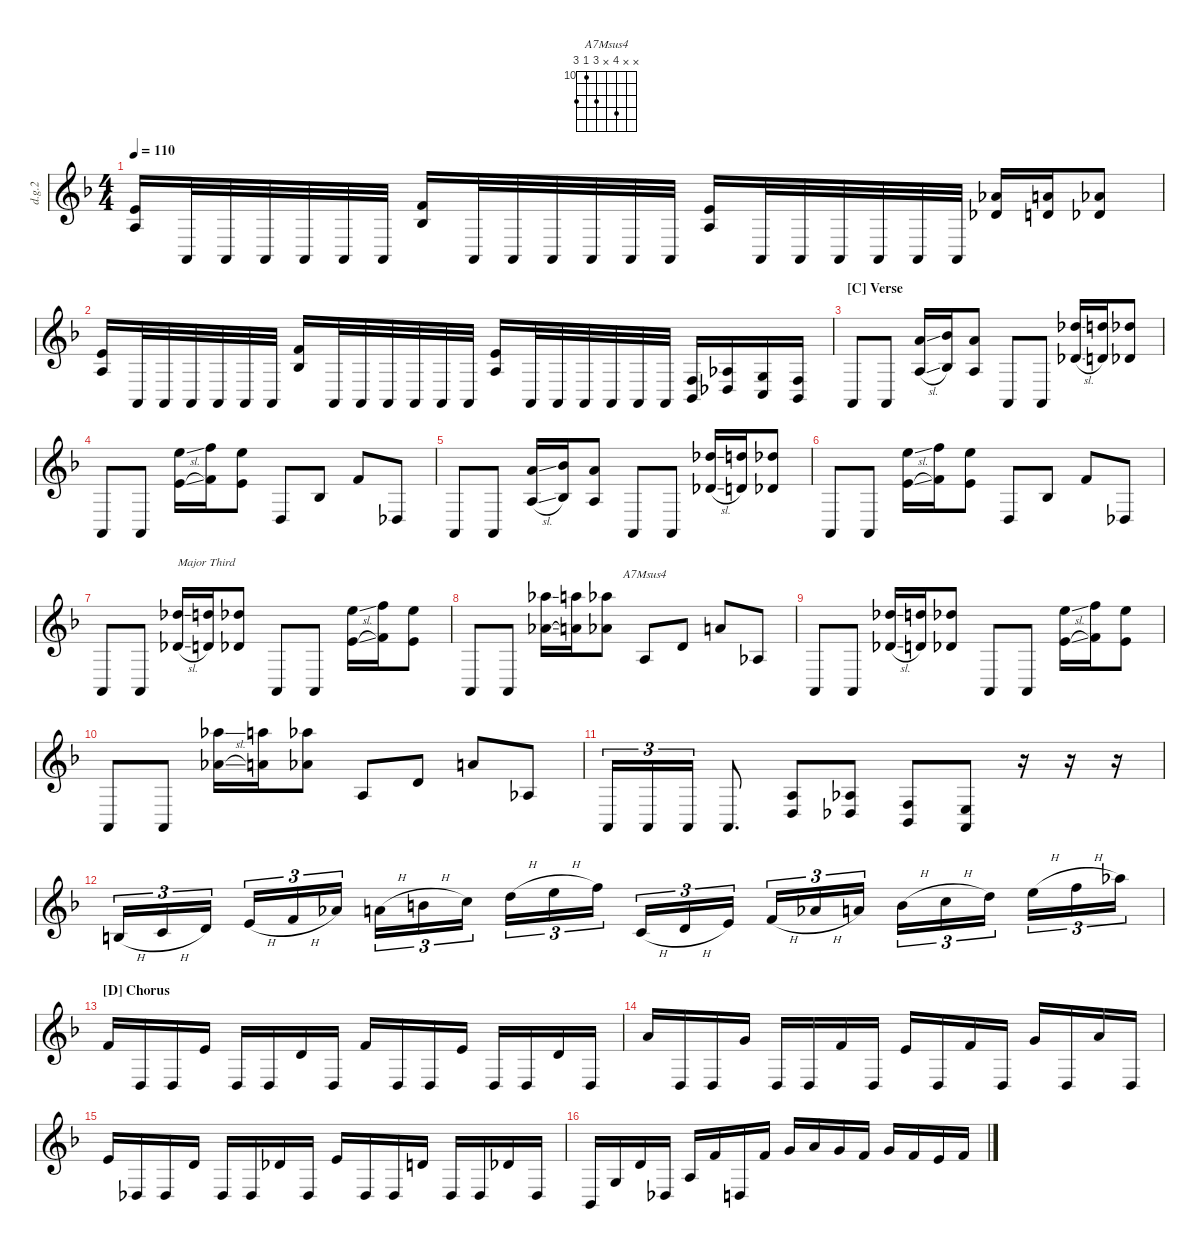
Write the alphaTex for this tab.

\defaultSystemsLayout 4
\hideDynamics
\bracketExtendMode nobrackets
\otherSystemsTrackNameOrientation horizontal
\track ("Distortion Guitar 2" "d.g.2") {instrument distortionguitar}
\staff {score}
\tuning (E4 B3 G3 D3 A2 E2 A1)
\chord ("A7Msus4" x x 13 x 12 10 12) {firstfret 10 showfingering false}
\ts (4 4)
\tempo 110
\clef g2
\ks dminor
(7.5{acc forcenatural} 5.6{acc forcenatural}).16{dy f beam Up} 0.7{acc forcenatural}.32{beam Up} 0.7{acc forcenatural}.32{beam Up} 0.7{acc forcenatural}.32{beam Up} 0.7{acc forcenatural}.32{beam Up} 0.7{acc forcenatural}.32{beam Up} 0.7{acc forcenatural}.32{beam Up} (8.5{acc forcenatural} 6.6{acc b}).16{beam Up} 0.7{acc forcenatural}.32{beam Up} 0.7{acc forcenatural}.32{beam Up} 0.7{acc forcenatural}.32{beam Up} 0.7{acc forcenatural}.32{beam Up} 0.7{acc forcenatural}.32{beam Up} 0.7{acc forcenatural}.32{beam Up} (7.5{acc forcenatural} 5.6{acc forcenatural}).16{beam Up} 0.7{acc forcenatural}.32{beam Up} 0.7{acc forcenatural}.32{beam Up} 0.7{acc forcenatural}.32{beam Up} 0.7{acc forcenatural}.32{beam Up} 0.7{acc forcenatural}.32{beam Up} 0.7{acc forcenatural}.32{beam Up} (11.5{acc b} 9.6{acc b}).16{beam Up} (12.5{acc forcenatural} 10.6{acc forcenatural}).16{beam Up} (11.5{acc b} 9.6{acc b}).8{beam Up} |
(7.5{acc forcenatural} 5.6{acc forcenatural}).16{beam Up} 0.7{acc forcenatural}.32{beam Up} 0.7{acc forcenatural}.32{beam Up} 0.7{acc forcenatural}.32{beam Up} 0.7{acc forcenatural}.32{beam Up} 0.7{acc forcenatural}.32{beam Up} 0.7{acc forcenatural}.32{beam Up} (8.5{acc forcenatural} 6.6{acc b}).16{beam Up} 0.7{acc forcenatural}.32{beam Up} 0.7{acc forcenatural}.32{beam Up} 0.7{acc forcenatural}.32{beam Up} 0.7{acc forcenatural}.32{beam Up} 0.7{acc forcenatural}.32{beam Up} 0.7{acc forcenatural}.32{beam Up} (7.5{acc forcenatural} 5.6{acc forcenatural}).16{beam Up} 0.7{acc forcenatural}.32{beam Up} 0.7{acc forcenatural}.32{beam Up} 0.7{acc forcenatural}.32{beam Up} 0.7{acc forcenatural}.32{beam Up} 0.7{acc forcenatural}.32{beam Up} 0.7{acc forcenatural}.32{beam Up} (1.6{acc forcenatural} 1.7{acc b}).16{beam Up} (4.6{acc b} 4.7{acc b}).16{beam Up} (3.6{acc forcenatural} 3.7{acc forcenatural}).16{beam Up} (1.6{acc forcenatural} 1.7{acc b}).16{beam Up} |
\section ("C" "Verse")
0.7{acc forcenatural}.8{beam Up} 0.7{acc forcenatural}.8{beam Up} (7.4{sl acc forcenatural} 5.6{sl acc forcenatural}).16{beam Up} (8.4{acc b} 6.6{acc b}).16{beam Up} (7.4{acc forcenatural} 5.6{acc forcenatural}).8{beam Up} 0.7{acc forcenatural}.8{beam Up} 0.7{acc forcenatural}.8{beam Up} (11.4{sl acc b} 9.6{sl acc b}).16{beam Up} (12.4{acc forcenatural} 10.6{acc forcenatural}).16{beam Up} (11.4{acc b} 9.6{acc b}).8{beam Up} |
0.7{acc forcenatural}.8{beam Up} 0.7{acc forcenatural}.8{beam Up} (14.4{sl acc forcenatural} 12.6{sl acc forcenatural}).16{beam Down} (15.4{acc forcenatural} 13.6{acc forcenatural}).16{beam Down} (14.4{acc forcenatural} 12.6{acc forcenatural}).8{beam Down} 5.7{acc forcenatural}.8{beam Up} 6.6{acc b}.8{beam Up} 8.5{acc forcenatural}.8{beam Up} 4.7{acc b}.8{beam Up} |
0.7{acc forcenatural}.8{beam Up} 0.7{acc forcenatural}.8{beam Up} (7.4{sl acc forcenatural} 5.6{sl acc forcenatural}).16{beam Up} (8.4{acc b} 6.6{acc b}).16{beam Up} (7.4{acc forcenatural} 5.6{acc forcenatural}).8{beam Up} 0.7{acc forcenatural}.8{beam Up} 0.7{acc forcenatural}.8{beam Up} (11.4{sl acc b} 9.6{sl acc b}).16{beam Up} (12.4{acc forcenatural} 10.6{acc forcenatural}).16{beam Up} (11.4{acc b} 9.6{acc b}).8{beam Up} |
0.7{acc forcenatural}.8{beam Up} 0.7{acc forcenatural}.8{beam Up} (14.4{sl acc forcenatural} 12.6{sl acc forcenatural}).16{beam Down} (15.4{acc forcenatural} 13.6{acc forcenatural}).16{beam Down} (14.4{acc forcenatural} 12.6{acc forcenatural}).8{beam Down} 5.7{acc forcenatural}.8{beam Up} 6.6{acc b}.8{beam Up} 8.5{acc forcenatural}.8{beam Up} 4.7{acc b}.8{beam Up} |
0.7{acc forcenatural}.8{beam Up} 0.7{acc forcenatural}.8{beam Up} (11.4{sl acc b} 9.6{sl acc b}).16{txt "Major Third" beam Up} (12.4{acc forcenatural} 10.6{acc forcenatural}).16{beam Up} (11.4{acc b} 9.6{acc b}).8{beam Up} 0.7{acc forcenatural}.8{beam Up} 0.7{acc forcenatural}.8{beam Up} (14.4{sl acc forcenatural} 12.6{sl acc forcenatural}).16{beam Down} (15.4{acc forcenatural} 13.6{acc forcenatural}).16{beam Down} (14.4{acc forcenatural} 12.6{acc forcenatural}).8{beam Down} |
0.7{acc forcenatural}.8{beam Up} 0.7{acc forcenatural}.8{beam Up} (18.4{sl acc b} 16.6{sl acc b}).16{beam Down} (19.4{acc forcenatural} 17.6{acc forcenatural}).16{beam Down} (18.4{acc b} 16.6{acc b}).8{beam Down} 12.7{acc forcenatural}.8{ch "A7Msus4" beam Up} 10.6{acc forcenatural}.8{beam Up} 12.5{acc forcenatural}.8{beam Up} 11.7{acc b}.8{beam Up} |
0.7{acc forcenatural}.8{beam Up} 0.7{acc forcenatural}.8{beam Up} (11.4{sl acc b} 9.6{sl acc b}).16{beam Up} (12.4{acc forcenatural} 10.6{acc forcenatural}).16{beam Up} (11.4{acc b} 9.6{acc b}).8{beam Up} 0.7{acc forcenatural}.8{beam Up} 0.7{acc forcenatural}.8{beam Up} (14.4{sl acc forcenatural} 12.6{sl acc forcenatural}).16{beam Down} (15.4{acc forcenatural} 13.6{acc forcenatural}).16{beam Down} (14.4{acc forcenatural} 12.6{acc forcenatural}).8{beam Down} |
0.7{acc forcenatural}.8{beam Up} 0.7{acc forcenatural}.8{beam Up} (18.4{sl acc b} 16.6{sl acc b}).16{beam Down} (19.4{acc forcenatural} 17.6{acc forcenatural}).16{beam Down} (18.4{acc b} 16.6{acc b}).8{beam Down} 12.7{acc forcenatural}.8{beam Up} 10.6{acc forcenatural}.8{beam Up} 12.5{acc forcenatural}.8{beam Up} 11.7{acc b}.8{beam Up} |
0.7{acc forcenatural}.16{tu (3 2) beam Up} 0.7{acc forcenatural}.16{tu (3 2) beam Up} 0.7{acc forcenatural}.16{tu (3 2) beam Up} 0.7{acc forcenatural}.8{d beam Up} (5.6{acc forcenatural} 5.7{acc forcenatural}).8{beam Up} (4.6{acc b} 4.7{acc b}).8{beam Up} (1.6{acc forcenatural} 1.7{acc b}).8{beam Up} (0.6{acc forcenatural} 0.7{acc forcenatural}).8{beam Up} r.16{beam Up} r.16{beam Up} r.16{beam Up} |
7.6{h acc forcenatural}.16{tu (3 2) dy ff beam Up} 8.6{h acc forcenatural}.16{tu (3 2) beam Up} 10.6{acc forcenatural}.16{tu (3 2) beam Up} 7.5{h acc forcenatural}.16{tu (3 2) beam Up} 8.5{h acc forcenatural}.16{tu (3 2) beam Up} 11.5{acc b}.16{tu (3 2) beam Up} 7.4{h acc forcenatural}.16{tu (3 2) beam Down} 9.4{h acc forcenatural}.16{tu (3 2) beam Down} 10.4{acc forcenatural}.16{tu (3 2) beam Down} 7.3{h acc forcenatural}.16{tu (3 2) beam Down} 9.3{h acc forcenatural}.16{tu (3 2) beam Down} 10.3{acc forcenatural}.16{tu (3 2) beam Down} 8.6{h acc forcenatural}.16{tu (3 2) beam Up} 10.6{h acc forcenatural}.16{tu (3 2) beam Up} 12.6{acc forcenatural}.16{tu (3 2) beam Up} 8.5{h acc forcenatural}.16{tu (3 2) beam Up} 11.5{h acc b}.16{tu (3 2) beam Up} 12.5{acc forcenatural}.16{tu (3 2) beam Up} 9.4{h acc forcenatural}.16{tu (3 2) beam Down} 10.4{h acc forcenatural}.16{tu (3 2) beam Down} 12.4{acc forcenatural}.16{tu (3 2) beam Down} 9.3{h acc forcenatural}.16{tu (3 2) beam Down} 10.3{h acc forcenatural}.16{tu (3 2) beam Down} 13.3{acc b}.16{tu (3 2) beam Down} |
\section ("D" "Chorus")
8.5{acc forcenatural}.16{dy f beam Up} 5.7{acc forcenatural}.16{beam Up} 5.7{acc forcenatural}.16{beam Up} 7.5{acc forcenatural}.16{beam Up} 5.7{acc forcenatural}.16{beam Up} 5.7{acc forcenatural}.16{beam Up} 5.5{acc forcenatural}.16{beam Up} 5.7{acc forcenatural}.16{beam Up} 8.5{acc forcenatural}.16{beam Up} 5.7{acc forcenatural}.16{beam Up} 5.7{acc forcenatural}.16{beam Up} 7.5{acc forcenatural}.16{beam Up} 5.7{acc forcenatural}.16{beam Up} 5.7{acc forcenatural}.16{beam Up} 5.5{acc forcenatural}.16{beam Up} 5.7{acc forcenatural}.16{beam Up} |
7.4{acc forcenatural}.16{beam Up} 5.7{acc forcenatural}.16{beam Up} 5.7{acc forcenatural}.16{beam Up} 5.4{acc forcenatural}.16{beam Up} 5.7{acc forcenatural}.16{beam Up} 5.7{acc forcenatural}.16{beam Up} 8.5{acc forcenatural}.16{beam Up} 5.7{acc forcenatural}.16{beam Up} 7.5{acc forcenatural}.16{beam Up} 5.7{acc forcenatural}.16{beam Up} 8.5{acc forcenatural}.16{beam Up} 5.7{acc forcenatural}.16{beam Up} 5.4{acc forcenatural}.16{beam Up} 5.7{acc forcenatural}.16{beam Up} 7.4{acc forcenatural}.16{beam Up} 5.7{acc forcenatural}.16{beam Up} |
7.5{acc forcenatural}.16{beam Up} 4.7{acc b}.16{beam Up} 4.7{acc b}.16{beam Up} 5.5{acc forcenatural}.16{beam Up} 4.7{acc b}.16{beam Up} 4.7{acc b}.16{beam Up} 4.5{acc b}.16{beam Up} 4.7{acc b}.16{beam Up} 7.5{acc forcenatural}.16{beam Up} 4.7{acc b}.16{beam Up} 4.7{acc b}.16{beam Up} 5.5{acc forcenatural}.16{beam Up} 4.7{acc b}.16{beam Up} 4.7{acc b}.16{beam Up} 4.5{acc b}.16{beam Up} 4.7{acc b}.16{beam Up} |
1.7{acc b}.16{beam Up} 3.6{acc forcenatural}.16{beam Up} 5.5{acc forcenatural}.16{beam Up} 4.7{acc b}.16{beam Up} 5.6{acc forcenatural}.16{beam Up} 8.5{acc forcenatural}.16{beam Up} 5.7{acc forcenatural}.16{beam Up} 8.5{acc forcenatural}.16{beam Up} 5.4{acc forcenatural}.16{beam Up} 7.4{acc forcenatural}.16{beam Up} 5.4{acc forcenatural}.16{beam Up} 8.5{acc forcenatural}.16{beam Up} 5.4{acc forcenatural}.16{beam Up} 8.5{acc forcenatural}.16{beam Up} 7.5{acc forcenatural}.16{beam Up} 8.5{acc forcenatural}.16{beam Up}
